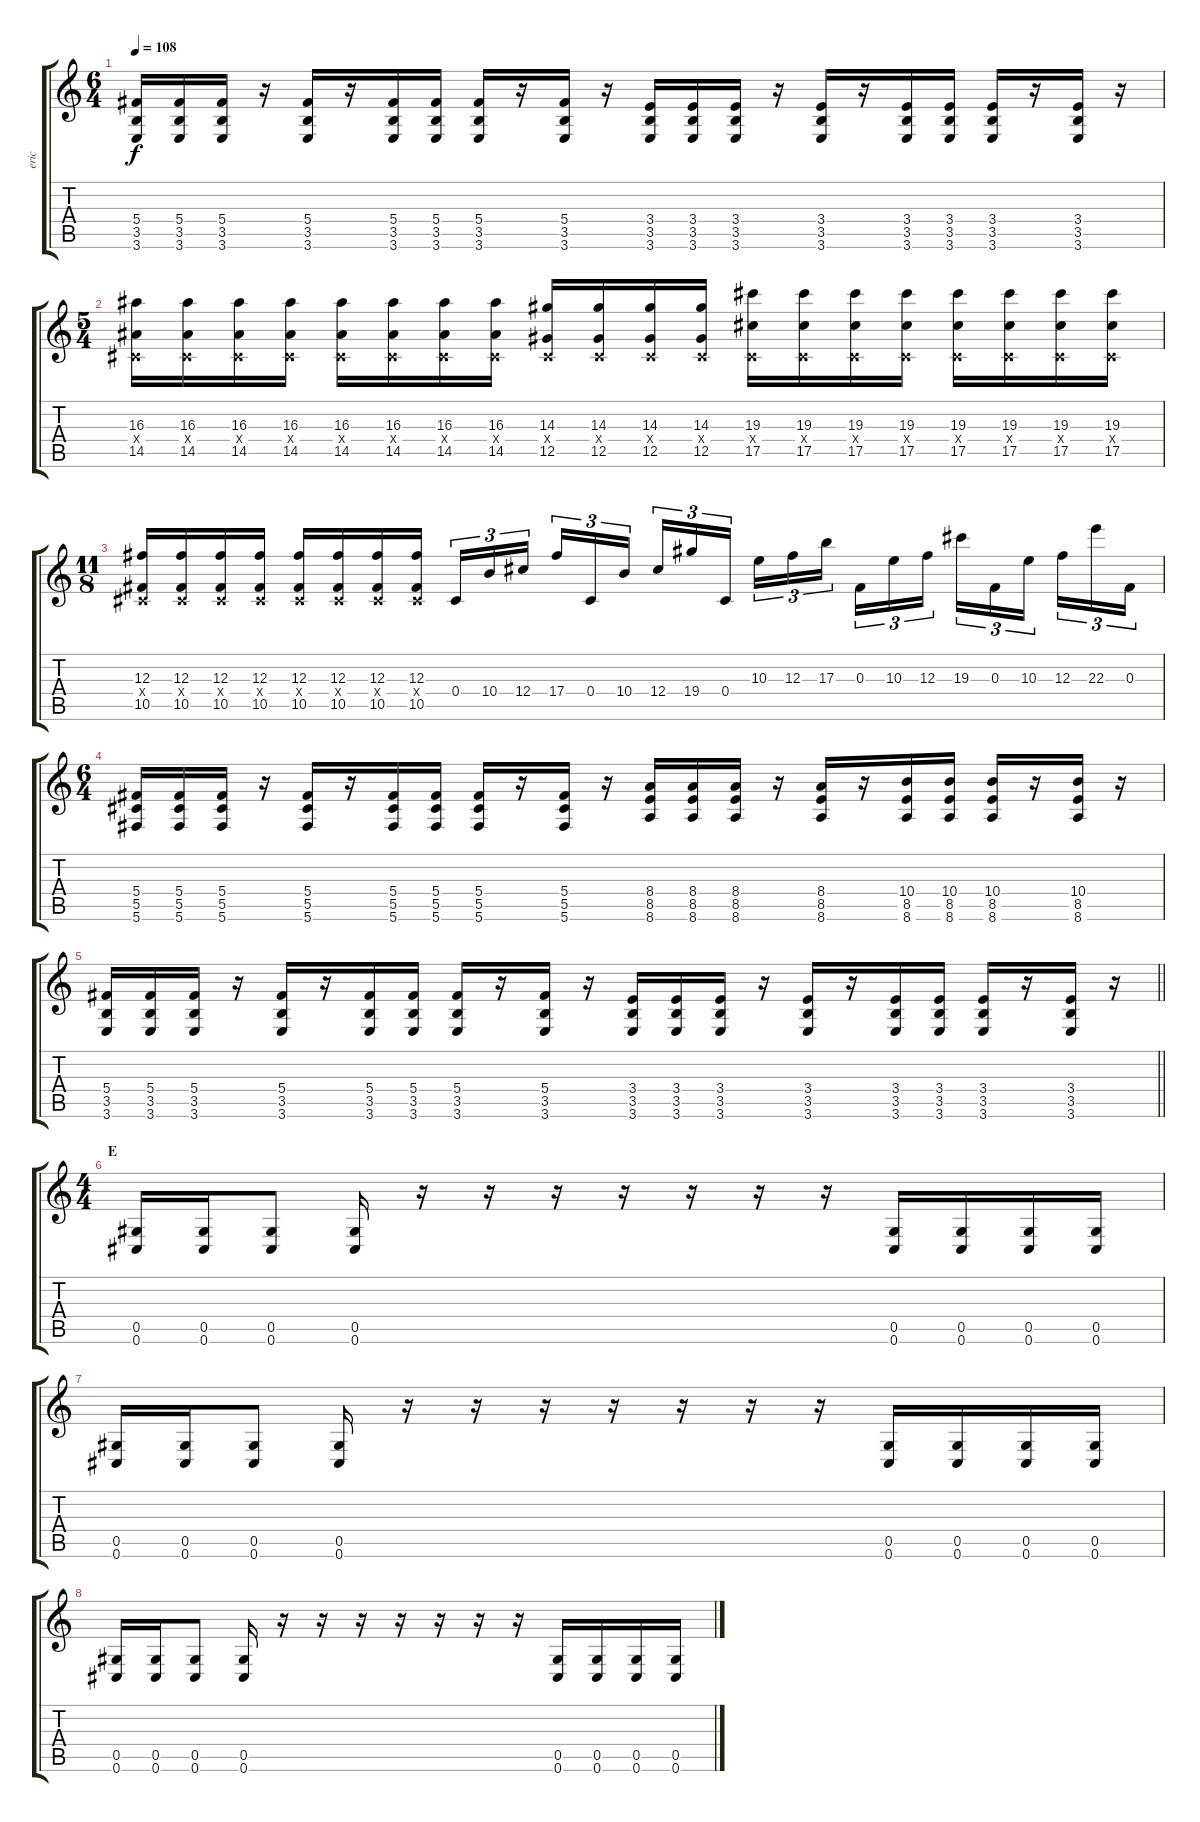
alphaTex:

\track ("eric" "eric") {instrument distortionguitar}
\staff {score tabs}
\tuning (Eb4 Bb3 Gb3 Db3 Ab2 Db2) {hide}
\ts (6 4)
\tempo 108
\clef g2
\ks c
(5.4 3.5 3.6).16{dy f} (5.4 3.5 3.6).16 (5.4 3.5 3.6).16 r.16 (5.4 3.5 3.6).16 r.16 (5.4 3.5 3.6).16 (5.4 3.5 3.6).16 (5.4 3.5 3.6).16 r.16 (5.4 3.5 3.6).16 r.16 (3.4 3.5 3.6).16 (3.4 3.5 3.6).16 (3.4 3.5 3.6).16 r.16 (3.4 3.5 3.6).16 r.16 (3.4 3.5 3.6).16 (3.4 3.5 3.6).16 (3.4 3.5 3.6).16 r.16 (3.4 3.5 3.6).16 r.16 |
\ts (5 4)
(16.3 0.4{x} 14.5).16 (16.3 0.4{x} 14.5).16 (16.3 0.4{x} 14.5).16 (16.3 0.4{x} 14.5).16 (16.3 0.4{x} 14.5).16 (16.3 0.4{x} 14.5).16 (16.3 0.4{x} 14.5).16 (16.3 0.4{x} 14.5).16 (14.3 0.4{x} 12.5).16 (14.3 0.4{x} 12.5).16 (14.3 0.4{x} 12.5).16 (14.3 0.4{x} 12.5).16 (19.3 0.4{x} 17.5).16 (19.3 0.4{x} 17.5).16 (19.3 0.4{x} 17.5).16 (19.3 0.4{x} 17.5).16 (19.3 0.4{x} 17.5).16 (19.3 0.4{x} 17.5).16 (19.3 0.4{x} 17.5).16 (19.3 0.4{x} 17.5).16 |
\ts (11 8)
(12.3 0.4{x} 10.5).16 (12.3 0.4{x} 10.5).16 (12.3 0.4{x} 10.5).16 (12.3 0.4{x} 10.5).16 (12.3 0.4{x} 10.5).16 (12.3 0.4{x} 10.5).16 (12.3 0.4{x} 10.5).16 (12.3 0.4{x} 10.5).16 0.4.16{tu (3 2)} 10.4.16{tu (3 2)} 12.4.16{tu (3 2)} 17.4.16{tu (3 2)} 0.4.16{tu (3 2)} 10.4.16{tu (3 2)} 12.4.16{tu (3 2)} 19.4.16{tu (3 2)} 0.4.16{tu (3 2)} 10.3.16{tu (3 2)} 12.3.16{tu (3 2)} 17.3.16{tu (3 2)} 0.3.16{tu (3 2)} 10.3.16{tu (3 2)} 12.3.16{tu (3 2)} 19.3.16{tu (3 2)} 0.3.16{tu (3 2)} 10.3.16{tu (3 2)} 12.3.16{tu (3 2)} 22.3.16{tu (3 2)} 0.3.16{tu (3 2)} |
\ts (6 4)
(5.4 5.5 5.6).16 (5.4 5.5 5.6).16 (5.4 5.5 5.6).16 r.16 (5.4 5.5 5.6).16 r.16 (5.4 5.5 5.6).16 (5.4 5.5 5.6).16 (5.4 5.5 5.6).16 r.16 (5.4 5.5 5.6).16 r.16 (8.4 8.5 8.6).16 (8.4 8.5 8.6).16 (8.4 8.5 8.6).16 r.16 (8.4 8.5 8.6).16 r.16 (10.4 8.5 8.6).16 (10.4 8.5 8.6).16 (10.4 8.5 8.6).16 r.16 (10.4 8.5 8.6).16 r.16 |
\barLineRight lightlight
(5.4 3.5 3.6).16 (5.4 3.5 3.6).16 (5.4 3.5 3.6).16 r.16 (5.4 3.5 3.6).16 r.16 (5.4 3.5 3.6).16 (5.4 3.5 3.6).16 (5.4 3.5 3.6).16 r.16 (5.4 3.5 3.6).16 r.16 (3.4 3.5 3.6).16 (3.4 3.5 3.6).16 (3.4 3.5 3.6).16 r.16 (3.4 3.5 3.6).16 r.16 (3.4 3.5 3.6).16 (3.4 3.5 3.6).16 (3.4 3.5 3.6).16 r.16 (3.4 3.5 3.6).16 r.16 |
\ts (4 4)
\section ("" "E")
(0.5 0.6).16 (0.5 0.6).16 (0.5 0.6).8 (0.5 0.6).16 r.16 r.16 r.16 r.16 r.16 r.16 r.16 (0.5 0.6).16 (0.5 0.6).16 (0.5 0.6).16 (0.5 0.6).16 |
(0.5 0.6).16 (0.5 0.6).16 (0.5 0.6).8 (0.5 0.6).16 r.16 r.16 r.16 r.16 r.16 r.16 r.16 (0.5 0.6).16 (0.5 0.6).16 (0.5 0.6).16 (0.5 0.6).16 |
(0.5 0.6).16 (0.5 0.6).16 (0.5 0.6).8 (0.5 0.6).16 r.16 r.16 r.16 r.16 r.16 r.16 r.16 (0.5 0.6).16 (0.5 0.6).16 (0.5 0.6).16 (0.5 0.6).16
